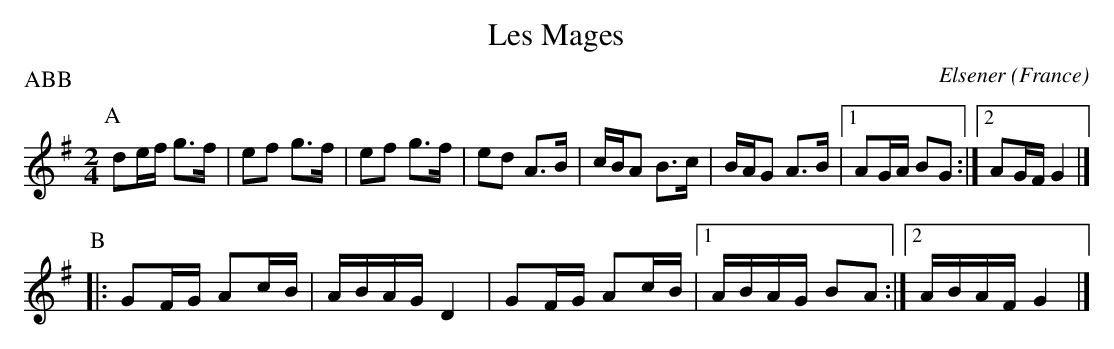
X:1
T:Les Mages
C:Elsener
O:France
P:ABB
M:2/4
L:1/8
K:G major
P:A
de/f/ g3/f/ | ef g3/f/ | ef g3/f/ | ed A3/B/ | c/B/A B3/c/ | B/A/G A3/B/ | [1 AG/A/ BG :| [2 AG/F/ G2 |]
P:B
|: GF/G/ Ac/B/ | A/B/A/G/ D2 | GF/G/ Ac/B/ | [1 A/B/A/G/ BA :| [2 A/B/A/F/ G2 |]
